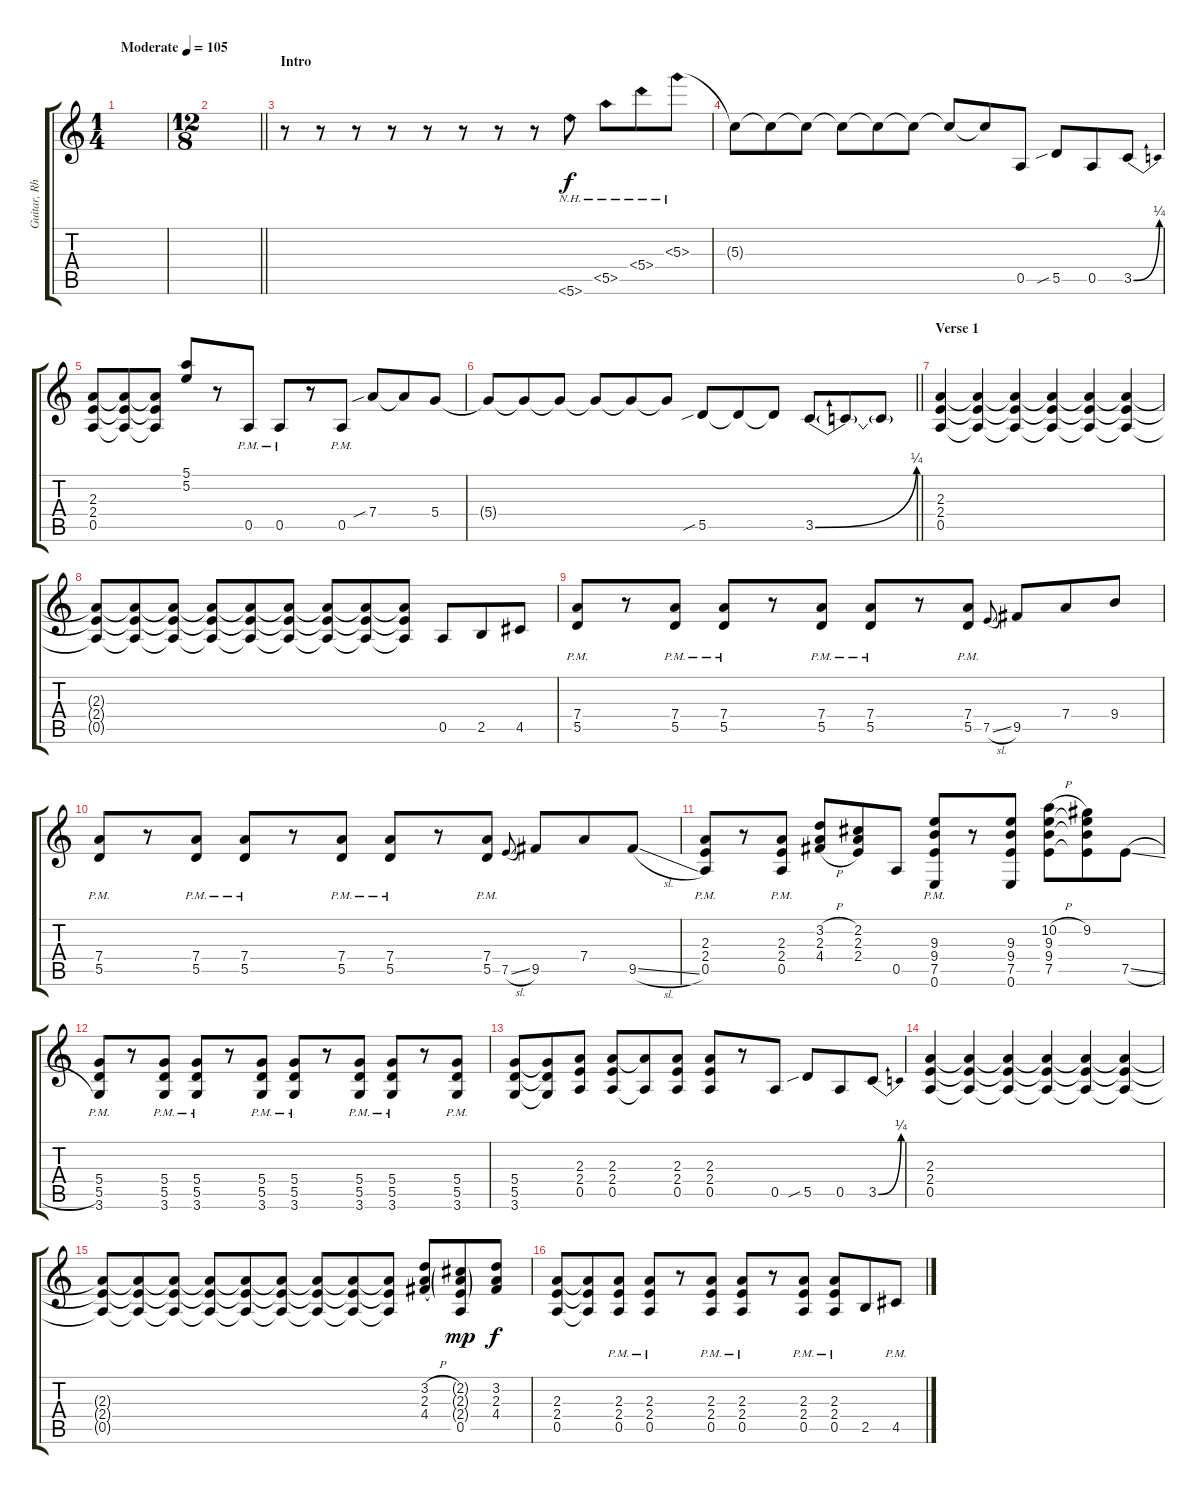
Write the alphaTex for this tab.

\track ("Guitar, Rhythm" "Guitar, Rh") {instrument overdrivenguitar}
\staff {score tabs}
\tuning (E4 B3 G3 D3 A2 E2) {hide}
\ts (1 4)
\tempo (105 "Moderate")
\clef g2
\ks c
|
\ts (12 8)
\barLineRight lightlight
|
\section ("" "Intro")
r.8 r.8 r.8 r.8 r.8 r.8 r.8 r.8 5.6{nh}.8 5.5{nh}.8 5.4{nh}.8 5.3{nh}.8 |
5.3{t}.8 5.3{t}.8 5.3{t}.8 5.3{t}.8 5.3{t}.8 5.3{t}.8 5.3{t}.8 5.3{t}.8 0.5.8 5.5{sib}.8 0.5.8 3.5{be (bend 0 0 60 1)}.8 |
(2.3 2.4 0.5).8 (2.3{t} 2.4{t} 0.5{t}).8 (2.3{t} 2.4{t} 0.5{t}).8 (5.1 5.2).8 r.8 0.5{pm}.8 0.5{pm}.8 r.8 0.5{pm}.8 7.4{sib}.8 7.4{t}.8 5.4.8 |
\barLineRight lightlight
5.4{t}.8 5.4{t}.8 5.4{t}.8 5.4{t}.8 5.4{t}.8 5.4{t}.8 5.5{sib}.8 5.5{t}.8 5.5{t}.8 3.5{be (bend 0 0 60 1)}.8 3.5{t}.8 3.5{t}.8 |
\section ("" "Verse 1")
(2.3 2.4 0.5).4 (2.3{t} 2.4{t} 0.5{t}).4 (2.3{t} 2.4{t} 0.5{t}).4 (2.3{t} 2.4{t} 0.5{t}).4 (2.3{t} 2.4{t} 0.5{t}).4 (2.3{t} 2.4{t} 0.5{t}).4 |
(2.3{t} 2.4{t} 0.5{t}).8 (2.3{t} 2.4{t} 0.5{t}).8 (2.3{t} 2.4{t} 0.5{t}).8 (2.3{t} 2.4{t} 0.5{t}).8 (2.3{t} 2.4{t} 0.5{t}).8 (2.3{t} 2.4{t} 0.5{t}).8 (2.3{t} 2.4{t} 0.5{t}).8 (2.3{t} 2.4{t} 0.5{t}).8 (2.3{t} 2.4{t} 0.5{t}).8 0.5.8 2.5.8 4.5.8 |
(7.4{pm} 5.5{pm}).8 r.8 (7.4{pm} 5.5{pm}).8 (7.4{pm} 5.5{pm}).8 r.8 (7.4{pm} 5.5{pm}).8 (7.4{pm} 5.5{pm}).8 r.8 (7.4{pm} 5.5{pm}).8 7.5{sl}.8{gr onbeat} 9.5.8 7.4.8 9.4.8 |
(7.4{pm} 5.5{pm}).8 r.8 (7.4{pm} 5.5{pm}).8 (7.4{pm} 5.5{pm}).8 r.8 (7.4{pm} 5.5{pm}).8 (7.4{pm} 5.5{pm}).8 r.8 (7.4{pm} 5.5{pm}).8 7.5{sl}.8{gr onbeat} 9.5.8 7.4.8 9.5{sl}.8 |
(2.3 2.4 0.5{pm}).8 r.8 (2.3 2.4 0.5{pm}).8 (3.2{h} 2.3 4.4{h}).8 (2.2 2.3 2.4).8 0.5.8 (9.3 9.4{pm} 7.5{pm} 0.6).8 r.8 (9.3 9.4 7.5 0.6).8 (10.2{h} 9.3 9.4 7.5).8 (9.2 9.3{t} 9.4{t} 7.5{t}).8 7.5{sl}.8 |
(5.4{pm} 5.5{pm} 3.6{pm}).8 r.8 (5.4{pm} 5.5{pm} 3.6{pm}).8 (5.4{pm} 5.5{pm} 3.6{pm}).8 r.8 (5.4{pm} 5.5{pm} 3.6{pm}).8 (5.4{pm} 5.5{pm} 3.6{pm}).8 r.8 (5.4{pm} 5.5{pm} 3.6{pm}).8 (5.4{pm} 5.5{pm} 3.6{pm}).8 r.8 (5.4{pm} 5.5{pm} 3.6{pm}).8 |
(5.4 5.5 3.6).8 (5.4{t} 5.5{t} 3.6{t}).8 (2.3 2.4 0.5).8 (2.3 2.4 0.5).8 (2.3{t} 0.5{t}).8 (2.3 2.4 0.5).8 (2.3 2.4 0.5).8 r.8 0.5.8 5.5{sib}.8 0.5.8 3.5{be (bend 0 0 60 1)}.8 |
(2.3 2.4 0.5).4 (2.3{t} 2.4{t} 0.5{t}).4 (2.3{t} 2.4{t} 0.5{t}).4 (2.3{t} 2.4{t} 0.5{t}).4 (2.3{t} 2.4{t} 0.5{t}).4 (2.3{t} 2.4{t} 0.5{t}).4 |
(2.3{t} 2.4{t} 0.5{t}).8 (2.3{t} 2.4{t} 0.5{t}).8 (2.3{t} 2.4{t} 0.5{t}).8 (2.3{t} 2.4{t} 0.5{t}).8 (2.3{t} 2.4{t} 0.5{t}).8 (2.3{t} 2.4{t} 0.5{t}).8 (2.3{t} 2.4{t} 0.5{t}).8 (2.3{t} 2.4{t} 0.5{t}).8 (2.3{t} 2.4{t} 0.5{t}).8 (3.2{h} 2.3{h} 4.4{h}).8 (2.2{g} 2.3{g} 2.4{g} 0.5).8{dy mp} (3.2 2.3 4.4).8{dy f} |
(2.3 2.4 0.5).8 (2.3{t} 2.4{t} 0.5{t}).8 (2.3 2.4{pm} 0.5{pm}).8 (2.3 2.4{pm} 0.5{pm}).8 r.8 (2.3 2.4{pm} 0.5{pm}).8 (2.3 2.4{pm} 0.5{pm}).8 r.8 (2.3 2.4{pm} 0.5{pm}).8 (2.3 2.4{pm} 0.5{pm}).8 2.5.8 4.5{pm}.8
